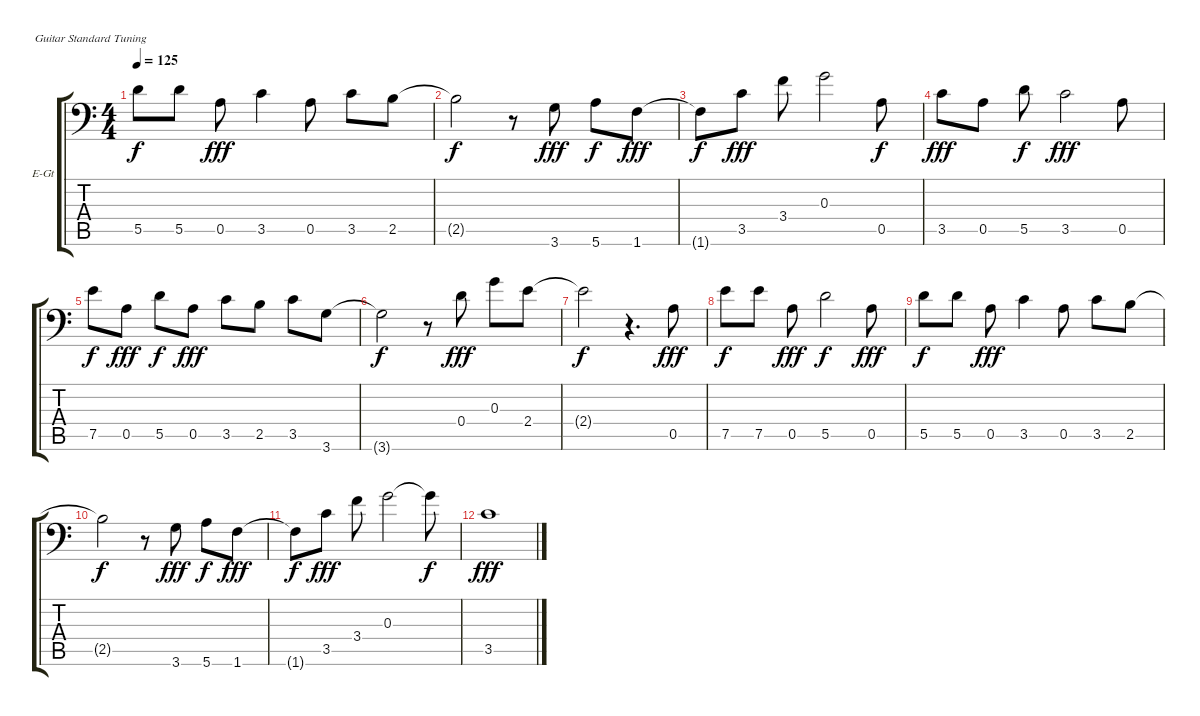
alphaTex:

\defaultSystemsLayout 4
\bracketExtendMode groupsimilarinstruments
\firstSystemTrackNameOrientation horizontal
\otherSystemsTrackNameOrientation horizontal
\track ("Electric Guitar" "E-Gt") {instrument distortionguitar}
\staff {score tabs}
\tuning (E4 B3 G3 D3 A2 E2)
\ts (4 4)
\tempo 125
\clef f4
\ks c
5.5.8{dy f} 5.5.8 0.5.8{dy fff} 3.5.4 0.5.8 3.5.8 2.5.8 |
2.5{t}.2{dy f} r.8 3.6.8{dy fff} 5.6.8{dy f} 1.6.8{dy fff} |
1.6{t}.8{dy f} 3.5.8{dy fff} 3.4.8 0.3.2 0.5.8{dy f} |
3.5.8{dy fff} 0.5.8 5.5.8{dy f} 3.5.2{dy fff} 0.5.8 |
7.5.8{dy f} 0.5.8{dy fff} 5.5.8{dy f} 0.5.8{dy fff} 3.5.8 2.5.8 3.5.8 3.6.8 |
3.6{t}.2{dy f} r.8 0.4.8{dy fff} 0.3.8 2.4.8 |
2.4{t}.2{dy f} r.4{d} 0.5.8{dy fff} |
7.5.8{dy f} 7.5.8 0.5.8{dy fff} 5.5.2{dy f} 0.5.8{dy fff} |
5.5.8{dy f} 5.5.8 0.5.8{dy fff} 3.5.4 0.5.8 3.5.8 2.5.8 |
2.5{t}.2{dy f} r.8 3.6.8{dy fff} 5.6.8{dy f} 1.6.8{dy fff} |
1.6{t}.8{dy f} 3.5.8{dy fff} 3.4.8 0.3.2 0.3{t}.8{dy f} |
3.5.1{dy fff}
